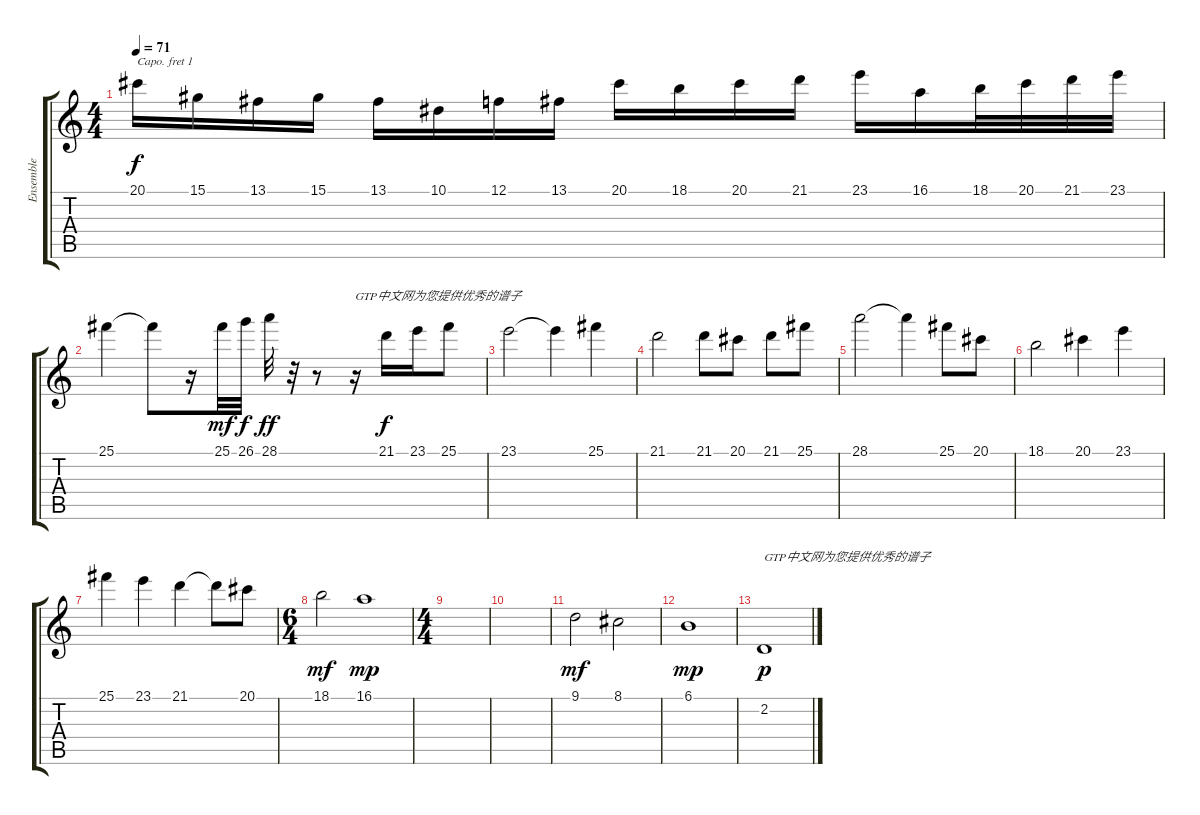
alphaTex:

\track ("Ensemble" "Ensemble") {instrument stringensemble1}
\staff {score tabs}
\capo 1
\tuning (E4 B3 G3 D3 A2 E2) {hide}
\ts (4 4)
\tempo 71
\clef g2
\ks c
20.1.16{dy f} 15.1.16 13.1.16 15.1.16 13.1.16 10.1.16 12.1.16 13.1.16 20.1.16 18.1.16 20.1.16 21.1.16 23.1.16 16.1.16 18.1.32 20.1.32 21.1.32 23.1.32 |
25.1.4 25.1{t}.8 r.16 25.1.32{dy mf} 26.1.32{dy f} 28.1.32{dy ff} r.32 r.8 r.16{txt "GTP中文网为您提供优秀的谱子"} 21.1.16{dy f} 23.1.16 25.1.8 |
23.1.2 23.1{t}.4 25.1.4 |
21.1.2 21.1.8 20.1.8 21.1.8 25.1.8 |
28.1.2 28.1{t}.4 25.1.8 20.1.8 |
18.1.2 20.1.4 23.1.4 |
25.1.4 23.1.4 21.1.4 21.1{t}.8 20.1.8 |
\ts (6 4)
18.1.2{dy mf} 16.1.1{dy mp} |
\ts (4 4)
|
|
9.1.2{dy mf} 8.1.2 |
6.1.1{dy mp} |
2.2.1{txt "GTP中文网为您提供优秀的谱子" dy p}
